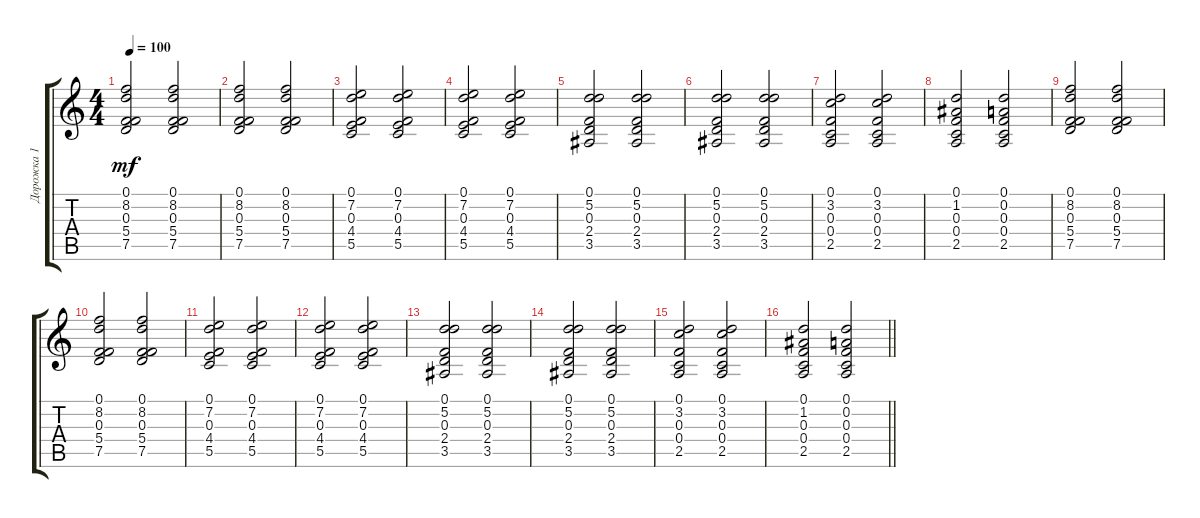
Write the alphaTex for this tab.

\track ("Дорожка 1" "Дорожка 1") {instrument distortionguitar}
\staff {score tabs}
\tuning (D4 A3 F3 C3 G2 C2) {hide}
\ts (4 4)
\section ("" "")
\tempo 100
\clef g2
\ks c
(0.1 8.2 0.3 5.4 7.5).2{dy mf} (0.1 8.2 0.3 5.4 7.5).2 |
(0.1 8.2 0.3 5.4 7.5).2 (0.1 8.2 0.3 5.4 7.5).2 |
(0.1 7.2 0.3 4.4 5.5).2 (0.1 7.2 0.3 4.4 5.5).2 |
(0.1 7.2 0.3 4.4 5.5).2 (0.1 7.2 0.3 4.4 5.5).2 |
(0.1 5.2 0.3 2.4 3.5).2 (0.1 5.2 0.3 2.4 3.5).2 |
(0.1 5.2 0.3 2.4 3.5).2 (0.1 5.2 0.3 2.4 3.5).2 |
(0.1 3.2 0.3 0.4 2.5).2 (0.1 3.2 0.3 0.4 2.5).2 |
(0.1 1.2 0.3 0.4 2.5).2 (0.1 0.2 0.3 0.4 2.5).2 |
(0.1 8.2 0.3 5.4 7.5).2 (0.1 8.2 0.3 5.4 7.5).2 |
(0.1 8.2 0.3 5.4 7.5).2 (0.1 8.2 0.3 5.4 7.5).2 |
(0.1 7.2 0.3 4.4 5.5).2 (0.1 7.2 0.3 4.4 5.5).2 |
(0.1 7.2 0.3 4.4 5.5).2 (0.1 7.2 0.3 4.4 5.5).2 |
(0.1 5.2 0.3 2.4 3.5).2 (0.1 5.2 0.3 2.4 3.5).2 |
(0.1 5.2 0.3 2.4 3.5).2 (0.1 5.2 0.3 2.4 3.5).2 |
(0.1 3.2 0.3 0.4 2.5).2 (0.1 3.2 0.3 0.4 2.5).2 |
\barLineRight lightlight
(0.1 1.2 0.3 0.4 2.5).2 (0.1 0.2 0.3 0.4 2.5).2
